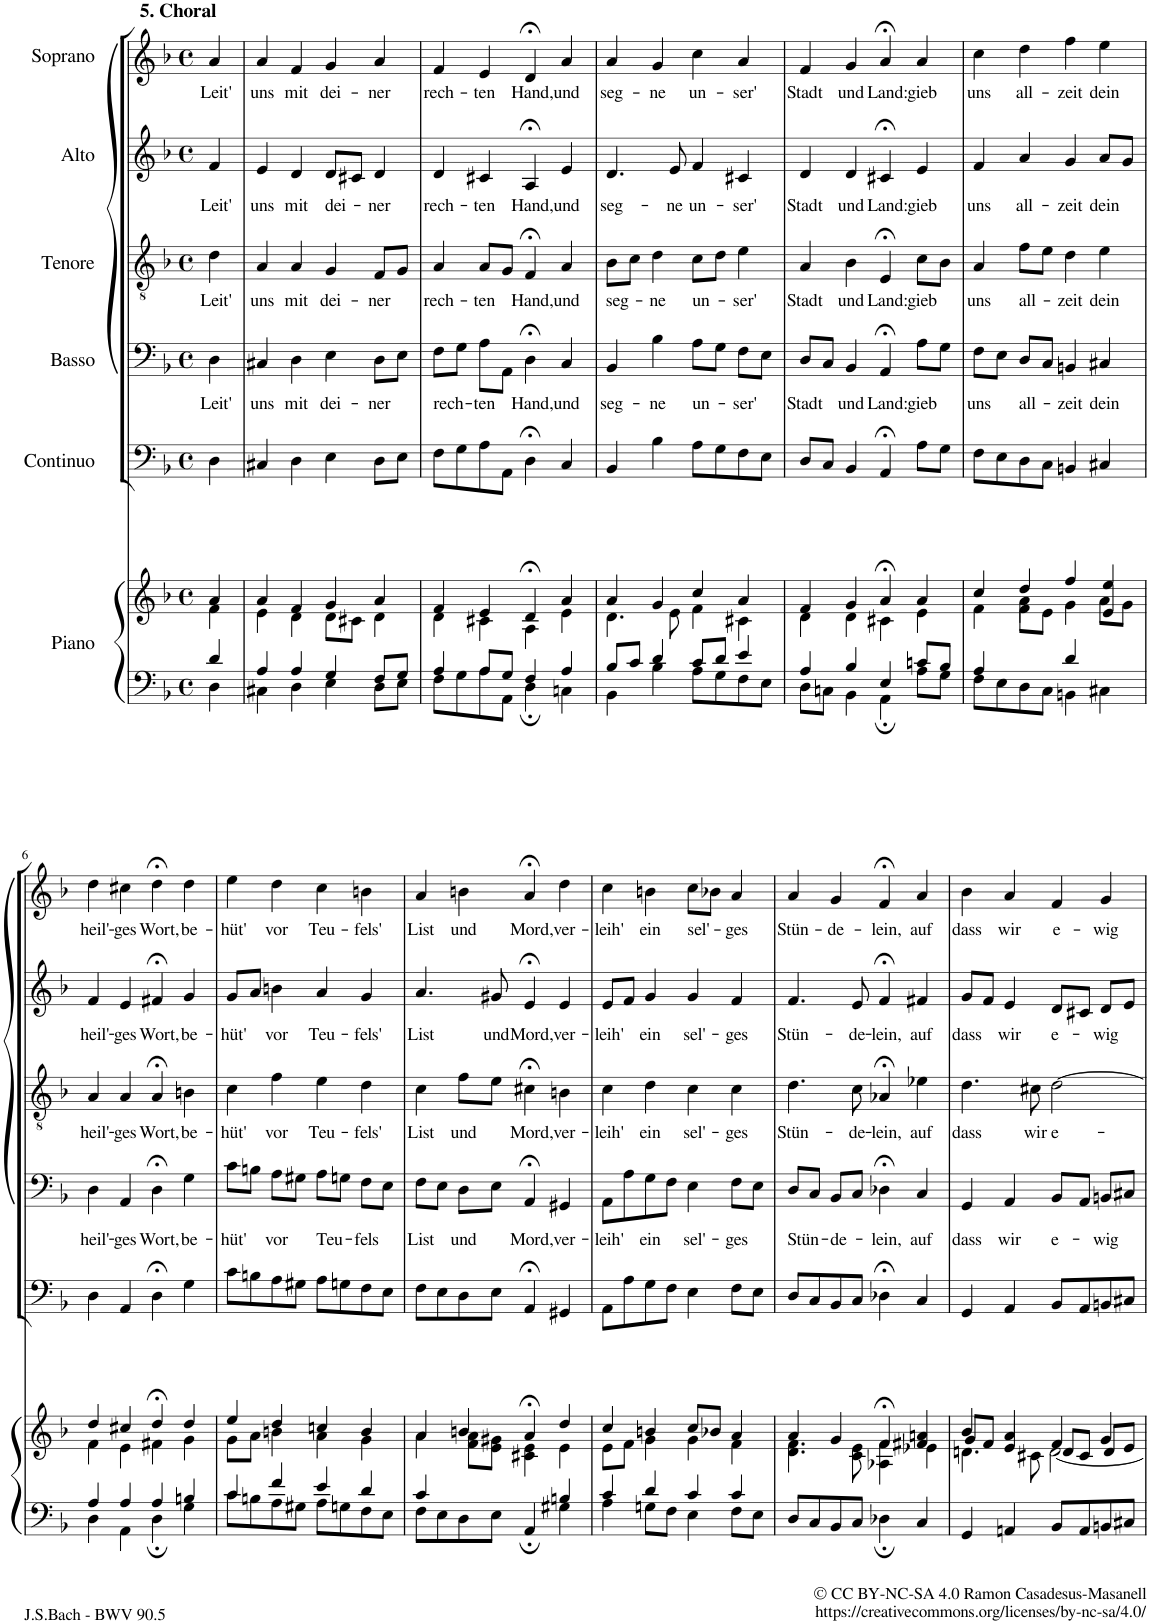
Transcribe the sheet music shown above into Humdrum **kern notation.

**kern	**kern	**kern	**kern	**text	**kern	**text	**kern	**text	**kern	**text
*part6	*part6	*part5	*part4	*part4	*part3	*part3	*part2	*part2	*part1	*part1
*staff7	*staff6	*staff5	*staff4	*staff4	*staff3	*staff3	*staff2	*staff2	*staff1	*staff1
*I"Piano	*	*I"Continuo	*I"Basso	*	*I"Tenore	*	*I"Alto	*	*I"Soprano	*
*I'Pno	*	*	*	*	*	*	*	*	*	*
*clefF4	*clefG2	*clefF4	*clefF4	*	*clefGv2	*	*clefG2	*	*clefG2	*
*k[b-]	*k[b-]	*k[b-]	*k[b-]	*	*k[b-]	*	*k[b-]	*	*k[b-]	*
*M4/4	*M4/4	*M4/4	*M4/4	*	*M4/4	*	*M4/4	*	*M4/4	*
*met(c)	*met(c)	*met(c)	*met(c)	*	*met(c)	*	*met(c)	*	*met(c)	*
=	=	=	=	=	=	=	=	=	=	=
*^	*^	*	*	*	*	*	*	*	*	*
!	!	!	!	!	!	!	!	!	!	!	!LO:TX:a:B:t=5. Choral	!
!	!	!	!	!	!	!LO:LY:b	!	!LO:LY:b	!	!LO:LY:b	!	!LO:LY:b
4d/	4D\	4a/	4f\	4D\	4D\	Leit'	4d\	Leit'	4f/	Leit'	4a/	Leit'
=1	=1	=1	=1	=1	=1	=1	=1	=1	=1	=1	=1	=1
!	!	!	!	!	!	!LO:LY:b	!	!LO:LY:b	!	!LO:LY:b	!	!LO:LY:b
4A/	4C#X\	4a/	4e\	4C#X/	4C#X/	uns	4A/	uns	4e/	uns	4a/	uns
!	!	!	!	!	!	!LO:LY:b	!	!LO:LY:b	!	!LO:LY:b	!	!LO:LY:b
4A/	4D\	4f/	4d\	4D\	4D\	mit	4A/	mit	4d/	mit	4f/	mit
!	!	!	!	!	!	!LO:LY:b	!	!LO:LY:b	!	!LO:LY:b	!	!LO:LY:b
4G/	4E\	4g/	8d\L	4E\	4E\	dei-	4G/	dei-	8d/L	dei-	4g/	dei-
.	.	.	8c#X\J	.	.	.	.	.	8c#X/J	.	.	.
!	!	!	!	!	!	!LO:LY:b	!	!LO:LY:b	!	!LO:LY:b	!	!LO:LY:b
8F/L	8D\L	4a/	4d\	8D\L	8D\L	ner	8F/L	ner	4d/	-ner	4a/	ner
8G/J	8E\J	.	.	8E\J	8E\J	.	8G/J	.	.	.	.	.
=2	=2	=2	=2	=2	=2	=2	=2	=2	=2	=2	=2	=2
!	!	!	!	!	!	!LO:LY:b	!	!LO:LY:b	!	!LO:LY:b	!	!LO:LY:b
4A/	8F\L	4f/	4d\	8F\L	8F\L	rech-	4A/	rech-	4d/	rech-	4f/	rech-
.	8G\	.	.	8G\	8G\J	.	.	.	.	.	.	.
!	!	!	!	!	!	!LO:LY:b	!	!LO:LY:b	!	!LO:LY:b	!	!LO:LY:b
8A/L	8A\	4e/	4c#X\	8A\	8A\L	-ten	8A/L	ten	4c#X/	ten	4e/	ten
8G/J	8AA\J	.	.	8AA\J	8AA\J	.	8G/J	.	.	.	.	.
!	!	!	!	!	!	!LO:LY:b	!	!LO:LY:b	!	!LO:LY:b	!	!LO:LY:b
4F/	4D;\	4d;</	4A\	4D;<\	4D;<\	Hand,	4F;</	Hand,	4A;</	Hand,	4d;</	Hand,
!	!	!	!	!	!	!LO:LY:b	!	!LO:LY:b	!	!LO:LY:b	!	!LO:LY:b
4A/	4Cn\	4a/	4e\	4C/	4C/	und	4A/	und	4e/	und	4a/	und
=3	=3	=3	=3	=3	=3	=3	=3	=3	=3	=3	=3	=3
!	!	!	!	!	!	!LO:LY:b	!	!LO:LY:b	!	!LO:LY:b	!	!LO:LY:b
8B-/L	4BB-\	4a/	4.d\	4BB-/	4BB-/	seg-	8B-\L	seg-	4.d/	seg-	4a/	seg-
8c/J	.	.	.	.	.	.	8c\J	.	.	.	.	.
!	!	!	!	!	!	!LO:LY:b	!	!LO:LY:b	!	!	!	!LO:LY:b
4d/	4B-\	4g/	.	4B-\	4B-\	ne	4d\	-ne	.	.	4g/	ne
!	!	!	!	!	!	!	!	!	!	!LO:LY:b	!	!
.	.	.	8e\	.	.	.	.	.	8e/	ne	.	.
!	!	!	!	!	!	!LO:LY:b	!	!LO:LY:b	!	!LO:LY:b	!	!LO:LY:b
8c/L	8A\L	4cc/	4f\	8A\L	8A\L	un-	8c\L	un-	4f/	un-	4cc\	un-
8d/J	8G\	.	.	8G\	8G\J	.	8d\J	.	.	.	.	.
!	!	!	!	!	!	!LO:LY:b	!	!LO:LY:b	!	!LO:LY:b	!	!LO:LY:b
4e/	8F\	4a/	4c#X\	8F\	8F\L	-ser'	4e\	-ser'	4c#X/	ser'	4a/	ser'
.	8E\J	.	.	8E\J	8E\J	.	.	.	.	.	.	.
=4	=4	=4	=4	=4	=4	=4	=4	=4	=4	=4	=4	=4
!	!	!	!	!	!	!LO:LY:b	!	!LO:LY:b	!	!LO:LY:b	!	!LO:LY:b
4A/	8D\L	4f/	4d\	8D/L	8D/L	Stadt	4A/	Stadt	4d/	Stadt	4f/	Stadt
.	8Cn\J	.	.	8C/J	8C/J	.	.	.	.	.	.	.
!	!	!	!	!	!	!LO:LY:b	!	!LO:LY:b	!	!LO:LY:b	!	!LO:LY:b
4B-/	4BB-\	4g/	4d\	4BB-/	4BB-/	und	4B-\	und	4d/	und	4g/	und
!	!	!	!	!	!	!LO:LY:b	!	!LO:LY:b	!	!LO:LY:b	!	!LO:LY:b
4E/	4AA;\	4a;</	4c#X\	4AA;</	4AA;</	Land:	4E;</	Land:	4c#X;</	Land:	4a;</	Land:
!	!	!	!	!	!	!LO:LY:b	!	!LO:LY:b	!	!LO:LY:b	!	!LO:LY:b
8cn/L	8A\L	4a/	4e\	8A\L	8A\L	gieb	8c\L	gieb	4e/	gieb	4a/	gieb
8B-/J	8G\J	.	.	8G\J	8G\J	.	8B-\J	.	.	.	.	.
=5	=5	=5	=5	=5	=5	=5	=5	=5	=5	=5	=5	=5
*	*	*	*^	*	*	*	*	*	*	*	*	*
!	!	!	!	!	!	!	!LO:LY:b	!	!LO:LY:b	!	!LO:LY:b	!	!LO:LY:b
4A/	8F\L	4cc/	4f\	4ryy	8F\L	8F\L	uns	4A/	uns	4f/	uns	4cc\	uns
.	8E\	.	.	.	8E\	8E\J	.	.	.	.	.	.	.
!	!	!	!	!	!	!	!LO:LY:b	!	!LO:LY:b	!	!LO:LY:b	!	!LO:LY:b
4ryy	8D\	4dd/	4a\	8f\L	8D\	8D/L	all-	8f\L	all-	4a/	all-	4dd\	all-
.	8C\J	.	.	8e\J	8C\J	8C/J	.	8e\J	.	.	.	.	.
!	!	!	!	!	!	!	!LO:LY:b	!	!LO:LY:b	!	!LO:LY:b	!	!LO:LY:b
4d/	4BBn\	4ff/	4g\	4ryy	4BBn/	4BBn/	-zeit	4d\	-zeit	4g/	zeit	4ff\	zeit
!	!	!	!	!	!	!	!LO:LY:b	!	!LO:LY:b	!	!LO:LY:b	!	!LO:LY:b
4ryy	4C#X\	4ee/	8a\L	4e/	4C#X/	4C#X/	dein	4e\	dein	8a/L	dein	4ee\	dein
.	.	.	8g\J	.	.	.	.	.	.	8g/J	.	.	.
*	*	*	*v	*v	*	*	*	*	*	*	*	*	*
!!LO:LB:g=z
=6	=6	=6	=6	=6	=6	=6	=6	=6	=6	=6	=6	=6
!	!	!	!	!	!	!LO:LY:b	!	!LO:LY:b	!	!LO:LY:b	!	!LO:LY:b
4A/	4D\	4dd/	4f\	4D\	4D\	heil'-	4A/	heil'-	4f/	heil'-	4dd\	heil'-
!	!	!	!	!	!	!LO:LY:b	!	!LO:LY:b	!	!LO:LY:b	!	!LO:LY:b
4A/	4AA\	4cc#X/	4e\	4AA/	4AA/	ges	4A/	ges	4e/	ges	4cc#X\	ges
!	!	!	!	!	!	!LO:LY:b	!	!LO:LY:b	!	!LO:LY:b	!	!LO:LY:b
4A/	4D;\	4dd;</	4f#X\	4D;<\	4D;<\	Wort,	4A;</	Wort,	4f#X;</	Wort,	4dd;<\	Wort,
!	!	!	!	!	!	!LO:LY:b	!	!LO:LY:b	!	!LO:LY:b	!	!LO:LY:b
4Bn/	4G\	4dd/	4g\	4G\	4G\	be-	4Bn\	be-	4g/	be-	4dd\	be-
=7	=7	=7	=7	=7	=7	=7	=7	=7	=7	=7	=7	=7
!	!	!	!	!	!	!LO:LY:b	!	!LO:LY:b	!	!LO:LY:b	!	!LO:LY:b
4c/	8c\L	4ee/	8g\L	8c\L	8c\L	hüt'	4c\	hüt'	8g/L	hüt'	4ee\	hüt'
.	8Bn\	.	8a\J	8Bn\	8Bn\J	.	.	.	8a/J	.	.	.
!	!	!	!	!	!	!LO:LY:b	!	!LO:LY:b	!	!LO:LY:b	!	!LO:LY:b
4f/	8A\	4dd/	4bn\	8A\	8A\L	vor	4f\	vor	4bn\	vor	4dd\	vor
.	8G#X\J	.	.	8G#X\J	8G#X\J	.	.	.	.	.	.	.
!	!	!	!	!	!	!LO:LY:b	!	!LO:LY:b	!	!LO:LY:b	!	!LO:LY:b
4e/	8A\L	4ccn/	4a\	8A\L	8A\L	Teu-	4e\	Teu-	4a/	Teu-	4cc\	Teu-
.	8Gn\	.	.	8Gn\	8Gn\J	.	.	.	.	.	.	.
!	!	!	!	!	!	!LO:LY:b	!	!LO:LY:b	!	!LO:LY:b	!	!LO:LY:b
4d/	8F\	4b/	4g\	8F\	8F\L	-fels	4d\	fels'	4g/	fels'	4bn\	fels'
.	8E\J	.	.	8E\J	8E\J	.	.	.	.	.	.	.
=8	=8	=8	=8	=8	=8	=8	=8	=8	=8	=8	=8	=8
!	!	!	!	!	!	!LO:LY:b	!	!LO:LY:b	!	!LO:LY:b	!	!LO:LY:b
4c/	8F\L	4a/	4a\	8F\L	8F\L	List	4c\	List	4.a/	List	4a/	List
.	8E\	.	.	8E\	8E\J	.	.	.	.	.	.	.
!	!	!	!	!	!	!LO:LY:b	!	!LO:LY:b	!	!	!	!LO:LY:b
4ryy	8D\	4bn/	8f\ 8a\L	8D\	8D\L	und	8f\L	und	.	.	4bn\	und
!	!	!	!	!	!	!	!	!	!	!LO:LY:b	!	!
.	8E\J	.	8e\ 8g#X\J	8E\J	8E\J	.	8e\J	.	8g#X/	und	.	.
!	!	!	!	!	!	!LO:LY:b	!	!LO:LY:b	!	!LO:LY:b	!	!LO:LY:b
4AA;/	4ryy	4a;</	4c#X\ 4e\	4AA;</	4AA;</	Mord,	4c#X;<\	Mord,	4e;</	Mord,	4a;</	Mord,
!	!	!	!	!	!	!LO:LY:b	!	!LO:LY:b	!	!LO:LY:b	!	!LO:LY:b
4Bn/	4G#X\	4dd/	4e\	4GG#X/	4GG#X/	ver-	4Bn\	ver-	4e/	ver-	4dd\	ver-
=9	=9	=9	=9	=9	=9	=9	=9	=9	=9	=9	=9	=9
!	!	!	!	!	!	!LO:LY:b	!	!LO:LY:b	!	!LO:LY:b	!	!LO:LY:b
4c/	4A\	4cc/	8e\L	8AA\L	8AA\L	leih'	4c\	leih'	8e/L	leih'	4cc\	leih'
.	.	.	8f\J	8A\	8A\	.	.	.	8f/J	.	.	.
!	!	!	!	!	!	!LO:LY:b	!	!LO:LY:b	!	!LO:LY:b	!	!LO:LY:b
4d/	8Gn\L	4bn/	4g\	8G\	8G\	ein	4d\	ein	4g/	ein	4bn\	ein
.	8F\J	.	.	8F\J	8F\J	.	.	.	.	.	.	.
!	!	!	!	!	!	!LO:LY:b	!	!LO:LY:b	!	!LO:LY:b	!	!LO:LY:b
4c/	4E\	8cc/L	4g\	4E\	4E\	sel'-	4c\	sel'-	4g/	sel'-	8cc\L	sel'-
.	.	8b-X/J	.	.	.	.	.	.	.	.	8b-X\J	.
!	!	!	!	!	!	!LO:LY:b	!	!LO:LY:b	!	!LO:LY:b	!	!LO:LY:b
4c/	8F\L	4a/	4f\	8F\L	8F\L	ges	4c\	ges	4f/	ges	4a/	-ges
.	8E\J	.	.	8E\J	8E\J	.	.	.	.	.	.	.
=10	=10	=10	=10	=10	=10	=10	=10	=10	=10	=10	=10	=10
!	!	!	!	!	!	!LO:LY:b	!	!LO:LY:b	!	!LO:LY:b	!	!LO:LY:b
*v	*v	*	*	*	*	*	*	*	*	*	*	*
8D/L	4a/	4.d\ 4.f\	8D/L	8D/L	Stün-	4.d\	Stün-	4.f/	Stün-	4a/	Stün-
8C/	.	.	8C/	8C/J	.	.	.	.	.	.	.
!	!	!	!	!	!LO:LY:b	!	!	!	!	!	!LO:LY:b
8BB-/	4g/	.	8BB-/	8BB-/L	de-	.	.	.	.	4g/	de-
!	!	!	!	!	!	!	!LO:LY:b	!	!LO:LY:b	!	!
8C/J	.	8c\ 8e\	8C/J	8C/J	.	8c\	de-	8e/	de-	.	.
!	!	!	!	!	!LO:LY:b	!	!LO:LY:b	!	!LO:LY:b	!	!LO:LY:b
4D-X;\	4f;</	4A-X\ 4f\	4D-X;<\	4D-X;<\	-lein,	4A-X;</	lein,	4f;</	lein,	4f;</	lein,
!	!	!	!	!	!LO:LY:b	!	!LO:LY:b	!	!LO:LY:b	!	!LO:LY:b
4C/	4f#X/ 4an/	4e-X\	4C/	4C/	auf	4e-X\	auf	4f#X/	auf	4a/	auf
=11	=11	=11	=11	=11	=11	=11	=11	=11	=11	=11	=11
*	*	*^	*	*	*	*	*	*	*	*	*
!	!	!	!	!	!	!LO:LY:b	!	!LO:LY:b	!	!LO:LY:b	!	!LO:LY:b
4GG/	4b-/	4.dn\	8g/L	4GG/	4GG/	dass	4.d\	dass	8g/L	dass	4b-\	dass
.	.	.	8f/J	.	.	.	.	.	8f/J	.	.	.
!	!	!	!	!	!	!LO:LY:b	!	!	!	!LO:LY:b	!	!LO:LY:b
4AAn/	4a/	.	4e/	4AA/	4AA/	wir	.	.	4e/	wir	4a/	wir
!	!	!	!	!	!	!	!	!LO:LY:b	!	!	!	!
.	.	8c#X\	.	.	.	.	8c#X\	wir	.	.	.	.
!	!	!	!	!	!	!LO:LY:b	!	!LO:LY:b	!	!LO:LY:b	!	!LO:LY:b
8BB-/L	4f/	[2d\	8d/L	8BB-/L	8BB-/L	e-	[2d\	e-	8d/L	e-	4f/	e-
8AA/	.	.	8c#/J	8AA/	8AA/J	.	.	.	8c#X/J	.	.	.
!	!	!	!	!	!	!LO:LY:b	!	!	!	!LO:LY:b	!	!LO:LY:b
8BBn/	4g/	.	8d/L	8BBn/	8BBn/L	-wig	.	.	8d/L	-wig	4g/	wig
8C#X/J	.	.	8e/J	8C#X/J	8C#X/J	.	.	.	8e/J	.	.	.
*	*v	*v	*v	*	*	*	*	*	*	*	*	*
=	=	=	=	=	=	=	=	=	=	=
*-	*-	*-	*-	*-	*-	*-	*-	*-	*-	*-
